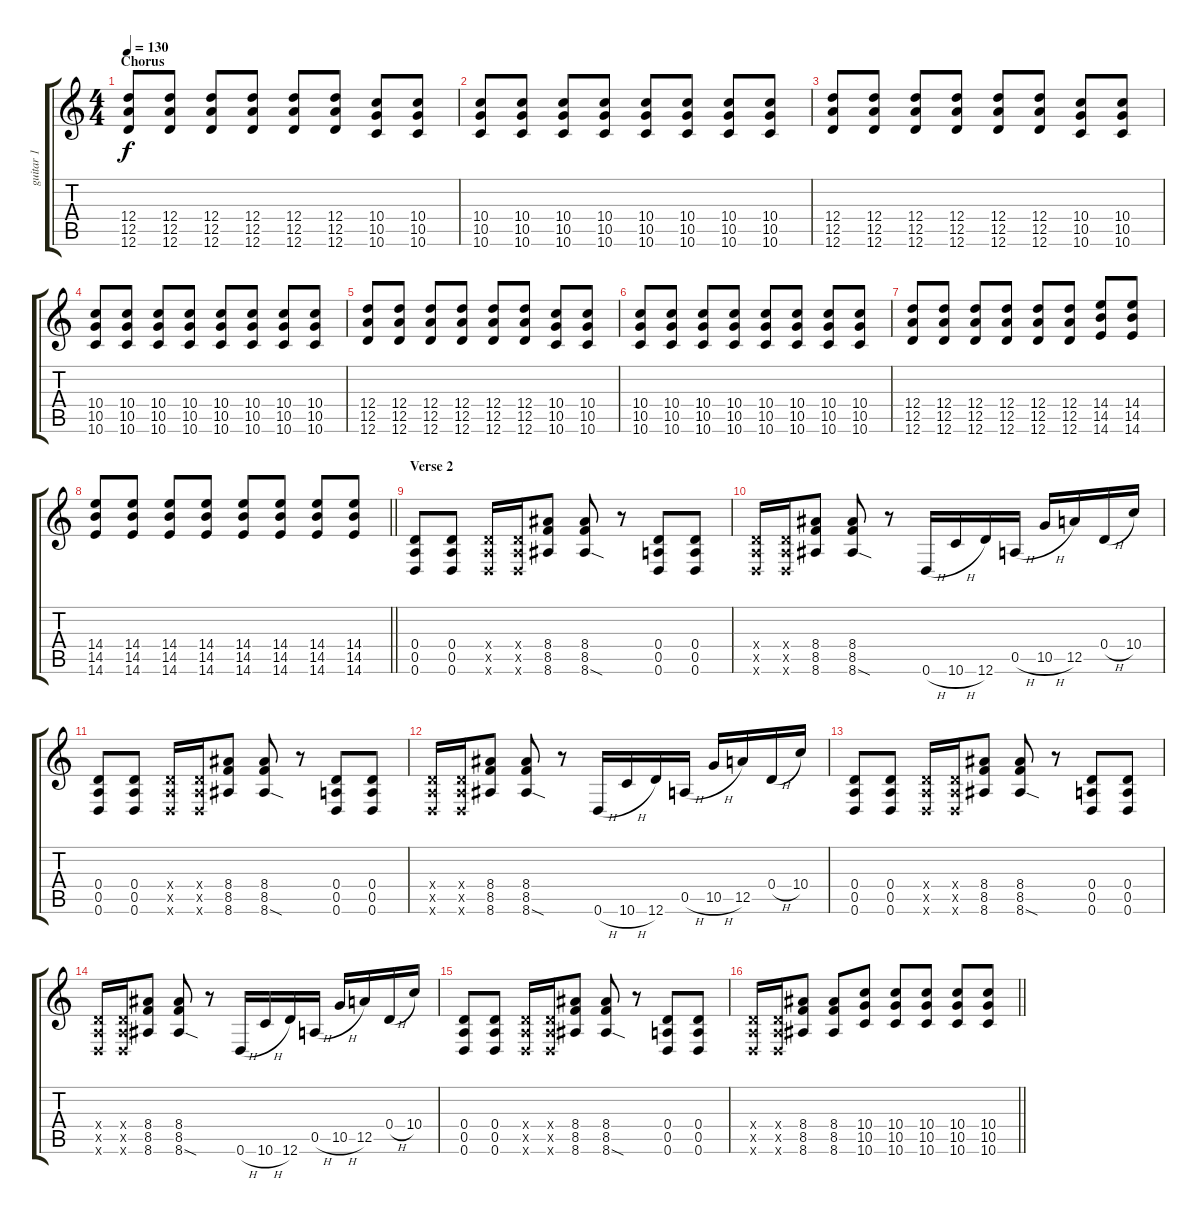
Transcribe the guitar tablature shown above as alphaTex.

\track ("guitar 1" "guitar 1") {instrument distortionguitar}
\staff {score tabs}
\tuning (E4 B3 G3 D3 A2 D2) {hide}
\ts (4 4)
\section ("" "Chorus")
\tempo 130
\clef g2
\ks c
(12.4 12.5 12.6).8{dy f} (12.4 12.5 12.6).8 (12.4 12.5 12.6).8 (12.4 12.5 12.6).8 (12.4 12.5 12.6).8 (12.4 12.5 12.6).8 (10.4 10.5 10.6).8 (10.4 10.5 10.6).8 |
(10.4 10.5 10.6).8 (10.4 10.5 10.6).8 (10.4 10.5 10.6).8 (10.4 10.5 10.6).8 (10.4 10.5 10.6).8 (10.4 10.5 10.6).8 (10.4 10.5 10.6).8 (10.4 10.5 10.6).8 |
(12.4 12.5 12.6).8 (12.4 12.5 12.6).8 (12.4 12.5 12.6).8 (12.4 12.5 12.6).8 (12.4 12.5 12.6).8 (12.4 12.5 12.6).8 (10.4 10.5 10.6).8 (10.4 10.5 10.6).8 |
(10.4 10.5 10.6).8 (10.4 10.5 10.6).8 (10.4 10.5 10.6).8 (10.4 10.5 10.6).8 (10.4 10.5 10.6).8 (10.4 10.5 10.6).8 (10.4 10.5 10.6).8 (10.4 10.5 10.6).8 |
(12.4 12.5 12.6).8 (12.4 12.5 12.6).8 (12.4 12.5 12.6).8 (12.4 12.5 12.6).8 (12.4 12.5 12.6).8 (12.4 12.5 12.6).8 (10.4 10.5 10.6).8 (10.4 10.5 10.6).8 |
(10.4 10.5 10.6).8 (10.4 10.5 10.6).8 (10.4 10.5 10.6).8 (10.4 10.5 10.6).8 (10.4 10.5 10.6).8 (10.4 10.5 10.6).8 (10.4 10.5 10.6).8 (10.4 10.5 10.6).8 |
(12.4 12.5 12.6).8 (12.4 12.5 12.6).8 (12.4 12.5 12.6).8 (12.4 12.5 12.6).8 (12.4 12.5 12.6).8 (12.4 12.5 12.6).8 (14.4 14.5 14.6).8 (14.4 14.5 14.6).8 |
\barLineRight lightlight
(14.4 14.5 14.6).8 (14.4 14.5 14.6).8 (14.4 14.5 14.6).8 (14.4 14.5 14.6).8 (14.4 14.5 14.6).8 (14.4 14.5 14.6).8 (14.4 14.5 14.6).8 (14.4 14.5 14.6).8 |
\section ("" "Verse 2")
(0.4 0.5 0.6).8 (0.4 0.5 0.6).8 (0.4{x} 0.5{x} 0.6{x}).16 (0.4{x} 0.5{x} 0.6{x}).16 (8.4 8.5 8.6).8 (8.4 8.5 8.6{sod}).8 r.8 (0.4 0.5 0.6).8 (0.4 0.5 0.6).8 |
(0.4{x} 0.5{x} 0.6{x}).16 (0.4{x} 0.5{x} 0.6{x}).16 (8.4 8.5 8.6).8 (8.4 8.5 8.6{sod}).8 r.8 0.6{h}.16 10.6{h}.16 12.6.16 0.5{h}.16 10.5{h}.16 12.5.16 0.4{h}.16 10.4.16 |
(0.4 0.5 0.6).8 (0.4 0.5 0.6).8 (0.4{x} 0.5{x} 0.6{x}).16 (0.4{x} 0.5{x} 0.6{x}).16 (8.4 8.5 8.6).8 (8.4 8.5 8.6{sod}).8 r.8 (0.4 0.5 0.6).8 (0.4 0.5 0.6).8 |
(0.4{x} 0.5{x} 0.6{x}).16 (0.4{x} 0.5{x} 0.6{x}).16 (8.4 8.5 8.6).8 (8.4 8.5 8.6{sod}).8 r.8 0.6{h}.16 10.6{h}.16 12.6.16 0.5{h}.16 10.5{h}.16 12.5.16 0.4{h}.16 10.4.16 |
(0.4 0.5 0.6).8 (0.4 0.5 0.6).8 (0.4{x} 0.5{x} 0.6{x}).16 (0.4{x} 0.5{x} 0.6{x}).16 (8.4 8.5 8.6).8 (8.4 8.5 8.6{sod}).8 r.8 (0.4 0.5 0.6).8 (0.4 0.5 0.6).8 |
(0.4{x} 0.5{x} 0.6{x}).16 (0.4{x} 0.5{x} 0.6{x}).16 (8.4 8.5 8.6).8 (8.4 8.5 8.6{sod}).8 r.8 0.6{h}.16 10.6{h}.16 12.6.16 0.5{h}.16 10.5{h}.16 12.5.16 0.4{h}.16 10.4.16 |
(0.4 0.5 0.6).8 (0.4 0.5 0.6).8 (0.4{x} 0.5{x} 0.6{x}).16 (0.4{x} 0.5{x} 0.6{x}).16 (8.4 8.5 8.6).8 (8.4 8.5 8.6{sod}).8 r.8 (0.4 0.5 0.6).8 (0.4 0.5 0.6).8 |
\barLineRight lightlight
(0.4{x} 0.5{x} 0.6{x}).16 (0.4{x} 0.5{x} 0.6{x}).16 (8.4 8.5 8.6).8 (8.4 8.5 8.6).8 (10.4 10.5 10.6).8 (10.4 10.5 10.6).8 (10.4 10.5 10.6).8 (10.4 10.5 10.6).8 (10.4 10.5 10.6).8
